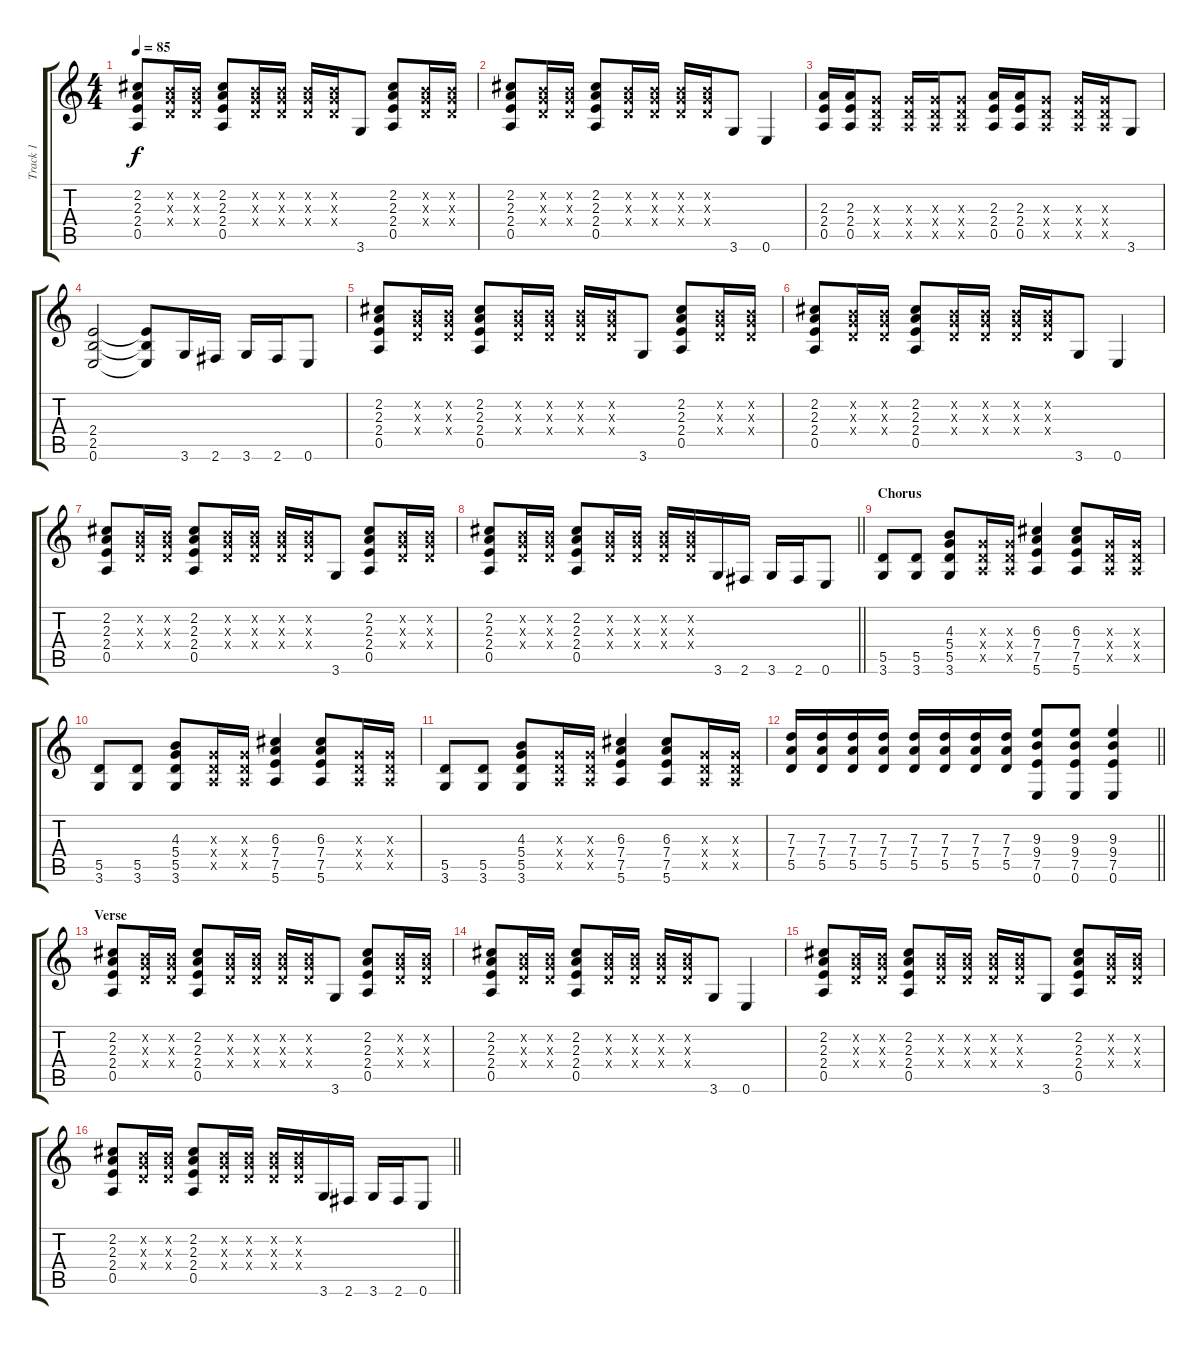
\track ("Track 1" "Track 1") {instrument distortionguitar}
\staff {score tabs}
\tuning (E4 B3 G3 D3 A2 E2) {hide}
\ts (4 4)
\tempo 85
\clef g2
\ks c
(2.2 2.3 2.4 0.5).8{dy f} (0.2{x} 0.3{x} 0.4{x}).16 (0.2{x} 0.3{x} 0.4{x}).16 (2.2 2.3 2.4 0.5).8 (0.2{x} 0.3{x} 0.4{x}).16 (0.2{x} 0.3{x} 0.4{x}).16 (0.2{x} 0.3{x} 0.4{x}).16 (0.2{x} 0.3{x} 0.4{x}).16 3.6.8 (2.2 2.3 2.4 0.5).8 (0.2{x} 0.3{x} 0.4{x}).16 (0.2{x} 0.3{x} 0.4{x}).16 |
(2.2 2.3 2.4 0.5).8 (0.2{x} 0.3{x} 0.4{x}).16 (0.2{x} 0.3{x} 0.4{x}).16 (2.2 2.3 2.4 0.5).8 (0.2{x} 0.3{x} 0.4{x}).16 (0.2{x} 0.3{x} 0.4{x}).16 (0.2{x} 0.3{x} 0.4{x}).16 (0.2{x} 0.3{x} 0.4{x}).16 3.6.8 0.6.4 |
(2.3 2.4 0.5).16 (2.3 2.4 0.5).16 (0.3{x} 0.4{x} 0.5{x}).8 (0.3{x} 0.4{x} 0.5{x}).16 (0.3{x} 0.4{x} 0.5{x}).16 (0.3{x} 0.4{x} 0.5{x}).8 (2.3 2.4 0.5).16 (2.3 2.4 0.5).16 (0.3{x} 0.4{x} 0.5{x}).8 (0.3{x} 0.4{x} 0.5{x}).16 (0.3{x} 0.4{x} 0.5{x}).16 3.6.8 |
(2.4 2.5 0.6).2 (2.4{t} 2.5{t} 0.6{t}).8 3.6.16 2.6.16 3.6.16 2.6.16 0.6.8 |
(2.2 2.3 2.4 0.5).8 (0.2{x} 0.3{x} 0.4{x}).16 (0.2{x} 0.3{x} 0.4{x}).16 (2.2 2.3 2.4 0.5).8 (0.2{x} 0.3{x} 0.4{x}).16 (0.2{x} 0.3{x} 0.4{x}).16 (0.2{x} 0.3{x} 0.4{x}).16 (0.2{x} 0.3{x} 0.4{x}).16 3.6.8 (2.2 2.3 2.4 0.5).8 (0.2{x} 0.3{x} 0.4{x}).16 (0.2{x} 0.3{x} 0.4{x}).16 |
(2.2 2.3 2.4 0.5).8 (0.2{x} 0.3{x} 0.4{x}).16 (0.2{x} 0.3{x} 0.4{x}).16 (2.2 2.3 2.4 0.5).8 (0.2{x} 0.3{x} 0.4{x}).16 (0.2{x} 0.3{x} 0.4{x}).16 (0.2{x} 0.3{x} 0.4{x}).16 (0.2{x} 0.3{x} 0.4{x}).16 3.6.8 0.6.4 |
(2.2 2.3 2.4 0.5).8 (0.2{x} 0.3{x} 0.4{x}).16 (0.2{x} 0.3{x} 0.4{x}).16 (2.2 2.3 2.4 0.5).8 (0.2{x} 0.3{x} 0.4{x}).16 (0.2{x} 0.3{x} 0.4{x}).16 (0.2{x} 0.3{x} 0.4{x}).16 (0.2{x} 0.3{x} 0.4{x}).16 3.6.8 (2.2 2.3 2.4 0.5).8 (0.2{x} 0.3{x} 0.4{x}).16 (0.2{x} 0.3{x} 0.4{x}).16 |
\barLineRight lightlight
(2.2 2.3 2.4 0.5).8 (0.2{x} 0.3{x} 0.4{x}).16 (0.2{x} 0.3{x} 0.4{x}).16 (2.2 2.3 2.4 0.5).8 (0.2{x} 0.3{x} 0.4{x}).16 (0.2{x} 0.3{x} 0.4{x}).16 (0.2{x} 0.3{x} 0.4{x}).16 (0.2{x} 0.3{x} 0.4{x}).16 3.6.16 2.6.16 3.6.16 2.6.16 0.6.8 |
\section ("" "Chorus")
(5.5 3.6).8 (5.5 3.6).8 (4.3 5.4 5.5 3.6).8 (0.3{x} 0.4{x} 0.5{x}).16 (0.3{x} 0.4{x} 0.5{x}).16 (6.3 7.4 7.5 5.6).4 (6.3 7.4 7.5 5.6).8 (0.3{x} 0.4{x} 0.5{x}).16 (0.3{x} 0.4{x} 0.5{x}).16 |
(5.5 3.6).8 (5.5 3.6).8 (4.3 5.4 5.5 3.6).8 (0.3{x} 0.4{x} 0.5{x}).16 (0.3{x} 0.4{x} 0.5{x}).16 (6.3 7.4 7.5 5.6).4 (6.3 7.4 7.5 5.6).8 (0.3{x} 0.4{x} 0.5{x}).16 (0.3{x} 0.4{x} 0.5{x}).16 |
(5.5 3.6).8 (5.5 3.6).8 (4.3 5.4 5.5 3.6).8 (0.3{x} 0.4{x} 0.5{x}).16 (0.3{x} 0.4{x} 0.5{x}).16 (6.3 7.4 7.5 5.6).4 (6.3 7.4 7.5 5.6).8 (0.3{x} 0.4{x} 0.5{x}).16 (0.3{x} 0.4{x} 0.5{x}).16 |
\barLineRight lightlight
(7.3 7.4 5.5).16 (7.3 7.4 5.5).16 (7.3 7.4 5.5).16 (7.3 7.4 5.5).16 (7.3 7.4 5.5).16 (7.3 7.4 5.5).16 (7.3 7.4 5.5).16 (7.3 7.4 5.5).16 (9.3 9.4 7.5 0.6).8 (9.3 9.4 7.5 0.6).8 (9.3 9.4 7.5 0.6).4 |
\section ("" "Verse")
(2.2 2.3 2.4 0.5).8 (0.2{x} 0.3{x} 0.4{x}).16 (0.2{x} 0.3{x} 0.4{x}).16 (2.2 2.3 2.4 0.5).8 (0.2{x} 0.3{x} 0.4{x}).16 (0.2{x} 0.3{x} 0.4{x}).16 (0.2{x} 0.3{x} 0.4{x}).16 (0.2{x} 0.3{x} 0.4{x}).16 3.6.8 (2.2 2.3 2.4 0.5).8 (0.2{x} 0.3{x} 0.4{x}).16 (0.2{x} 0.3{x} 0.4{x}).16 |
(2.2 2.3 2.4 0.5).8 (0.2{x} 0.3{x} 0.4{x}).16 (0.2{x} 0.3{x} 0.4{x}).16 (2.2 2.3 2.4 0.5).8 (0.2{x} 0.3{x} 0.4{x}).16 (0.2{x} 0.3{x} 0.4{x}).16 (0.2{x} 0.3{x} 0.4{x}).16 (0.2{x} 0.3{x} 0.4{x}).16 3.6.8 0.6.4 |
(2.2 2.3 2.4 0.5).8 (0.2{x} 0.3{x} 0.4{x}).16 (0.2{x} 0.3{x} 0.4{x}).16 (2.2 2.3 2.4 0.5).8 (0.2{x} 0.3{x} 0.4{x}).16 (0.2{x} 0.3{x} 0.4{x}).16 (0.2{x} 0.3{x} 0.4{x}).16 (0.2{x} 0.3{x} 0.4{x}).16 3.6.8 (2.2 2.3 2.4 0.5).8 (0.2{x} 0.3{x} 0.4{x}).16 (0.2{x} 0.3{x} 0.4{x}).16 |
\barLineRight lightlight
(2.2 2.3 2.4 0.5).8 (0.2{x} 0.3{x} 0.4{x}).16 (0.2{x} 0.3{x} 0.4{x}).16 (2.2 2.3 2.4 0.5).8 (0.2{x} 0.3{x} 0.4{x}).16 (0.2{x} 0.3{x} 0.4{x}).16 (0.2{x} 0.3{x} 0.4{x}).16 (0.2{x} 0.3{x} 0.4{x}).16 3.6.16 2.6.16 3.6.16 2.6.16 0.6.8
